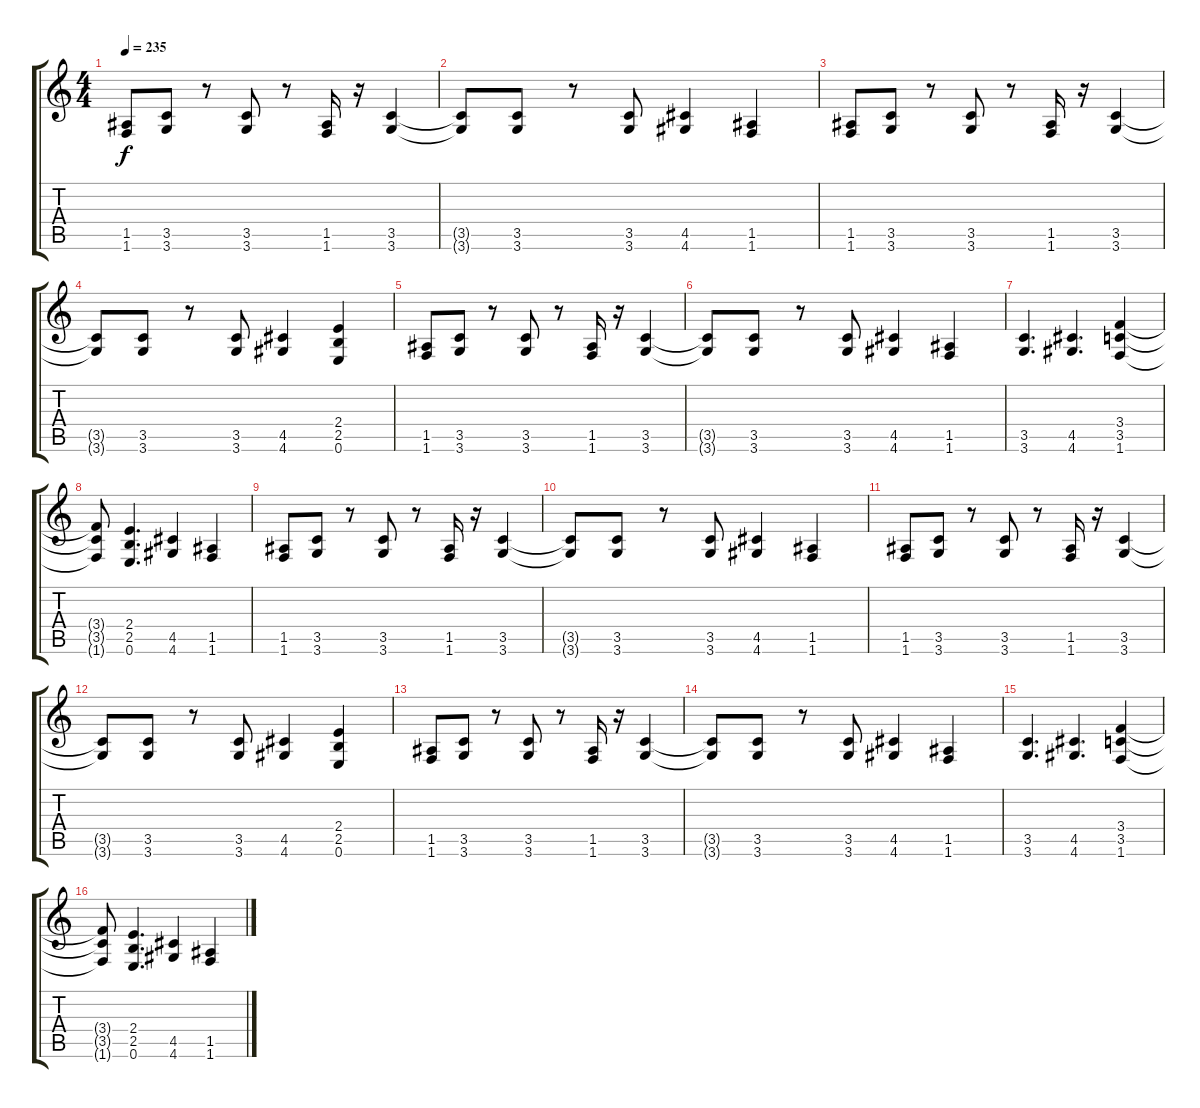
\track "" {instrument overdrivenguitar}
\staff {score tabs}
\tuning (E4 B3 G3 D3 A2 E2) {hide}
\ts (4 4)
\tempo 235
\clef g2
\ks c
(1.5 1.6).8{dy f} (3.5 3.6).8 r.8 (3.5 3.6).8 r.8 (1.5 1.6).16 r.16 (3.5 3.6).4 |
(3.5{t} 3.6{t}).8 (3.5 3.6).8 r.8 (3.5 3.6).8 (4.5 4.6).4 (1.5 1.6).4 |
(1.5 1.6).8 (3.5 3.6).8 r.8 (3.5 3.6).8 r.8 (1.5 1.6).16 r.16 (3.5 3.6).4 |
(3.5{t} 3.6{t}).8 (3.5 3.6).8 r.8 (3.5 3.6).8 (4.5 4.6).4 (2.4 2.5 0.6).4 |
(1.5 1.6).8 (3.5 3.6).8 r.8 (3.5 3.6).8 r.8 (1.5 1.6).16 r.16 (3.5 3.6).4 |
(3.5{t} 3.6{t}).8 (3.5 3.6).8 r.8 (3.5 3.6).8 (4.5 4.6).4 (1.5 1.6).4 |
(3.5 3.6).4{d} (4.5 4.6).4{d} (3.4 3.5 1.6).4 |
(3.4{t} 3.5{t} 1.6{t}).8 (2.4 2.5 0.6).4{d} (4.5 4.6).4 (1.5 1.6).4 |
(1.5 1.6).8 (3.5 3.6).8 r.8 (3.5 3.6).8 r.8 (1.5 1.6).16 r.16 (3.5 3.6).4 |
(3.5{t} 3.6{t}).8 (3.5 3.6).8 r.8 (3.5 3.6).8 (4.5 4.6).4 (1.5 1.6).4 |
(1.5 1.6).8 (3.5 3.6).8 r.8 (3.5 3.6).8 r.8 (1.5 1.6).16 r.16 (3.5 3.6).4 |
(3.5{t} 3.6{t}).8 (3.5 3.6).8 r.8 (3.5 3.6).8 (4.5 4.6).4 (2.4 2.5 0.6).4 |
(1.5 1.6).8 (3.5 3.6).8 r.8 (3.5 3.6).8 r.8 (1.5 1.6).16 r.16 (3.5 3.6).4 |
(3.5{t} 3.6{t}).8 (3.5 3.6).8 r.8 (3.5 3.6).8 (4.5 4.6).4 (1.5 1.6).4 |
(3.5 3.6).4{d} (4.5 4.6).4{d} (3.4 3.5 1.6).4 |
(3.4{t} 3.5{t} 1.6{t}).8 (2.4 2.5 0.6).4{d} (4.5 4.6).4 (1.5 1.6).4
